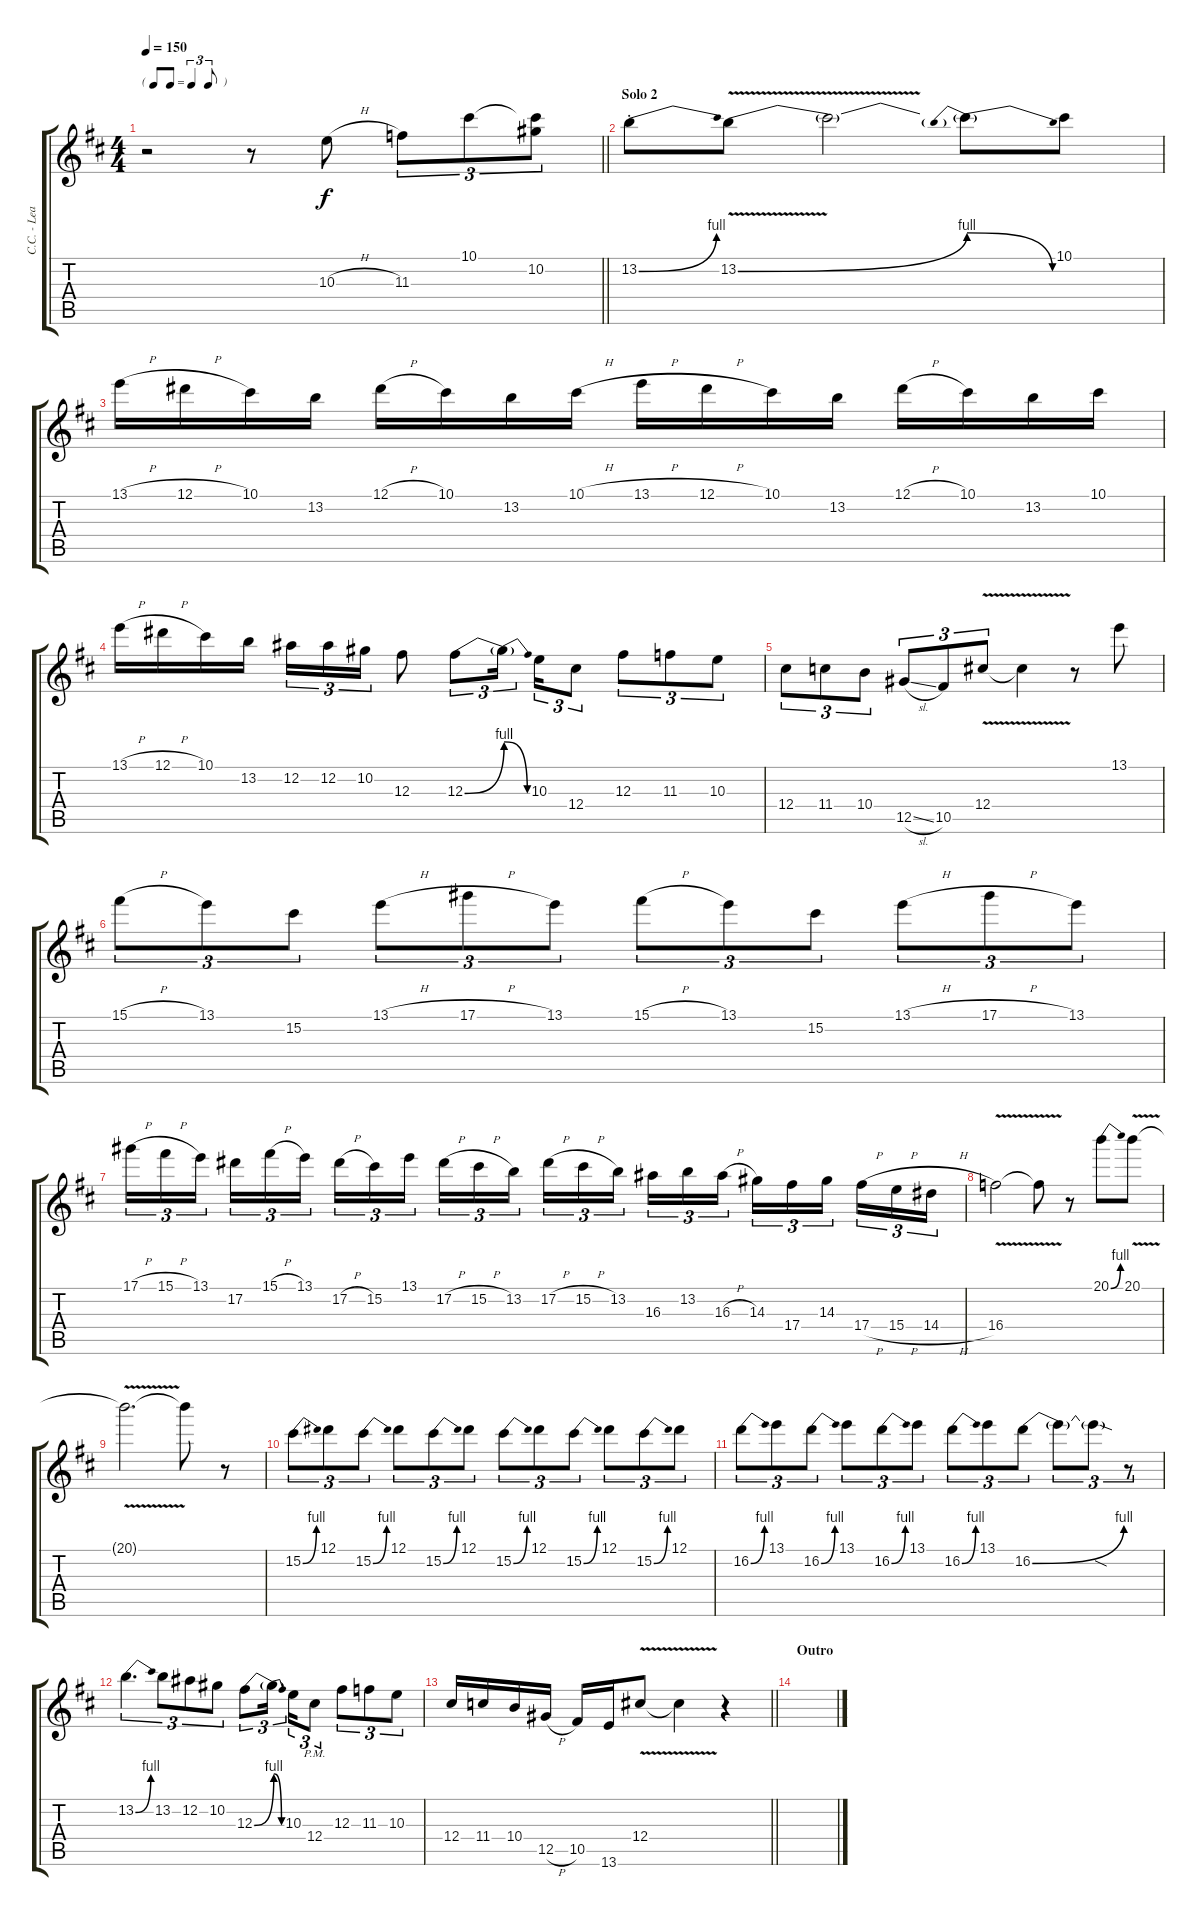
\track ("C.C. - Lead" "C.C. - Lea") {instrument overdrivenguitar}
\staff {score tabs}
\tuning (Eb4 Bb3 Gb3 Db3 Ab2 Eb2) {hide}
\ts (4 4)
\tf triplet8th
\tempo 150
\clef g2
\barLineRight lightlight
\ks d
r.2{dy f} r.8 10.3{h}.8 11.3.8{tu (3 2)} 10.1.8{tu (3 2)} (10.1{t} 10.2).8{tu (3 2)} |
\section ("" "Solo 2")
13.2{be (bend 0 0 60 4) st}.8 13.2{be (bend 0 0 60 4) v}.8 13.2{t}.2 13.2{be (prebendrelease 0 4 60 0) t}.8 10.1.8 |
13.1{h}.16 12.1{h}.16 10.1.16 13.2.16 12.1{h}.16 10.1.16 13.2.16 10.1{h}.16 13.1{h}.16 12.1{h}.16 10.1.16 13.2.16 12.1{h}.16 10.1.16 13.2.16 10.1.16 |
13.1{h}.16 12.1{h}.16 10.1.16 13.2.16 12.2.16{tu (3 2)} 12.2.16{tu (3 2)} 10.2.16{tu (3 2)} 12.3.8 12.3{be (bend 0 0 60 4)}.8{tu (3 2)} 12.3{be (release 0 4 60 0) t}.16{tu (3 2) beam splitsecondary} 10.3.16{tu (3 2)} 12.4.8{tu (3 2)} 12.3.8{tu (3 2)} 11.3.8{tu (3 2)} 10.3.8{tu (3 2)} |
12.4.8{tu (3 2)} 11.4.8{tu (3 2)} 10.4.8{tu (3 2)} 12.5{sl}.8{tu (3 2)} 10.5.8{tu (3 2)} 12.4{v}.8{tu (3 2)} 12.4{t}.4 r.8 13.1.8 |
15.1{h}.8{tu (3 2)} 13.1.8{tu (3 2)} 15.2.8{tu (3 2)} 13.1{h}.8{tu (3 2)} 17.1{h}.8{tu (3 2)} 13.1.8{tu (3 2)} 15.1{h}.8{tu (3 2)} 13.1.8{tu (3 2)} 15.2.8{tu (3 2)} 13.1{h}.8{tu (3 2)} 17.1{h}.8{tu (3 2)} 13.1.8{tu (3 2)} |
17.1{h}.16{tu (3 2)} 15.1{h}.16{tu (3 2)} 13.1.16{tu (3 2) beam splitsecondary} 17.2.16{tu (3 2)} 15.1{h}.16{tu (3 2)} 13.1.16{tu (3 2)} 17.2{h}.16{tu (3 2)} 15.2.16{tu (3 2)} 13.1.16{tu (3 2) beam splitsecondary} 17.2{h}.16{tu (3 2)} 15.2{h}.16{tu (3 2)} 13.2.16{tu (3 2)} 17.2{h}.16{tu (3 2)} 15.2{h}.16{tu (3 2)} 13.2.16{tu (3 2) beam splitsecondary} 16.3.16{tu (3 2)} 13.2.16{tu (3 2)} 16.3{h}.16{tu (3 2)} 14.3.16{tu (3 2)} 17.4.16{tu (3 2)} 14.3.16{tu (3 2) beam splitsecondary} 17.4{h}.16{tu (3 2)} 15.4{h}.16{tu (3 2)} 14.4{h}.16{tu (3 2)} |
16.4{v}.2 16.4{t}.8 r.8 20.1{be (bend 0 0 60 4)}.8 20.1{v}.8 |
20.1{t}.2{d} 20.1{t}.8 r.8 |
15.2{be (bend 0 0 60 4)}.8{tu (3 2)} 12.1.8{tu (3 2)} 15.2{be (bend 0 0 60 4)}.8{tu (3 2)} 12.1.8{tu (3 2)} 15.2{be (bend 0 0 60 4)}.8{tu (3 2)} 12.1.8{tu (3 2)} 15.2{be (bend 0 0 60 4)}.8{tu (3 2)} 12.1.8{tu (3 2)} 15.2{be (bend 0 0 60 4)}.8{tu (3 2)} 12.1.8{tu (3 2)} 15.2{be (bend 0 0 60 4)}.8{tu (3 2)} 12.1.8{tu (3 2)} |
16.2{be (bend 0 0 60 4)}.8{tu (3 2)} 13.1.8{tu (3 2)} 16.2{be (bend 0 0 60 4)}.8{tu (3 2)} 13.1.8{tu (3 2)} 16.2{be (bend 0 0 60 4)}.8{tu (3 2)} 13.1.8{tu (3 2)} 16.2{be (bend 0 0 60 4)}.8{tu (3 2)} 13.1.8{tu (3 2)} 16.2{be (bend 0 0 60 4)}.8{tu (3 2)} 16.2{t}.8{tu (3 2)} 16.2{sod t}.8{tu (3 2)} r.8{tu (3 2)} |
13.2{be (bend 0 0 60 4)}.4{d tu (3 2)} 13.2.8{tu (3 2)} 12.2.8{tu (3 2)} 10.2.8{tu (3 2)} 12.3{be (bend 0 0 60 4)}.8{tu (3 2)} 12.3{be (release 0 4 60 0) t}.16{tu (3 2) beam splitsecondary} 10.3.16{tu (3 2)} 12.4{pm}.8{tu (3 2)} 12.3.8{tu (3 2)} 11.3.8{tu (3 2)} 10.3.8{tu (3 2)} |
\barLineRight lightlight
12.4.16 11.4.16 10.4.16 12.5{h}.16 10.5.16 13.6.16 12.4{v}.8 12.4{t}.4 r.4 |
\section ("" "Outro")
